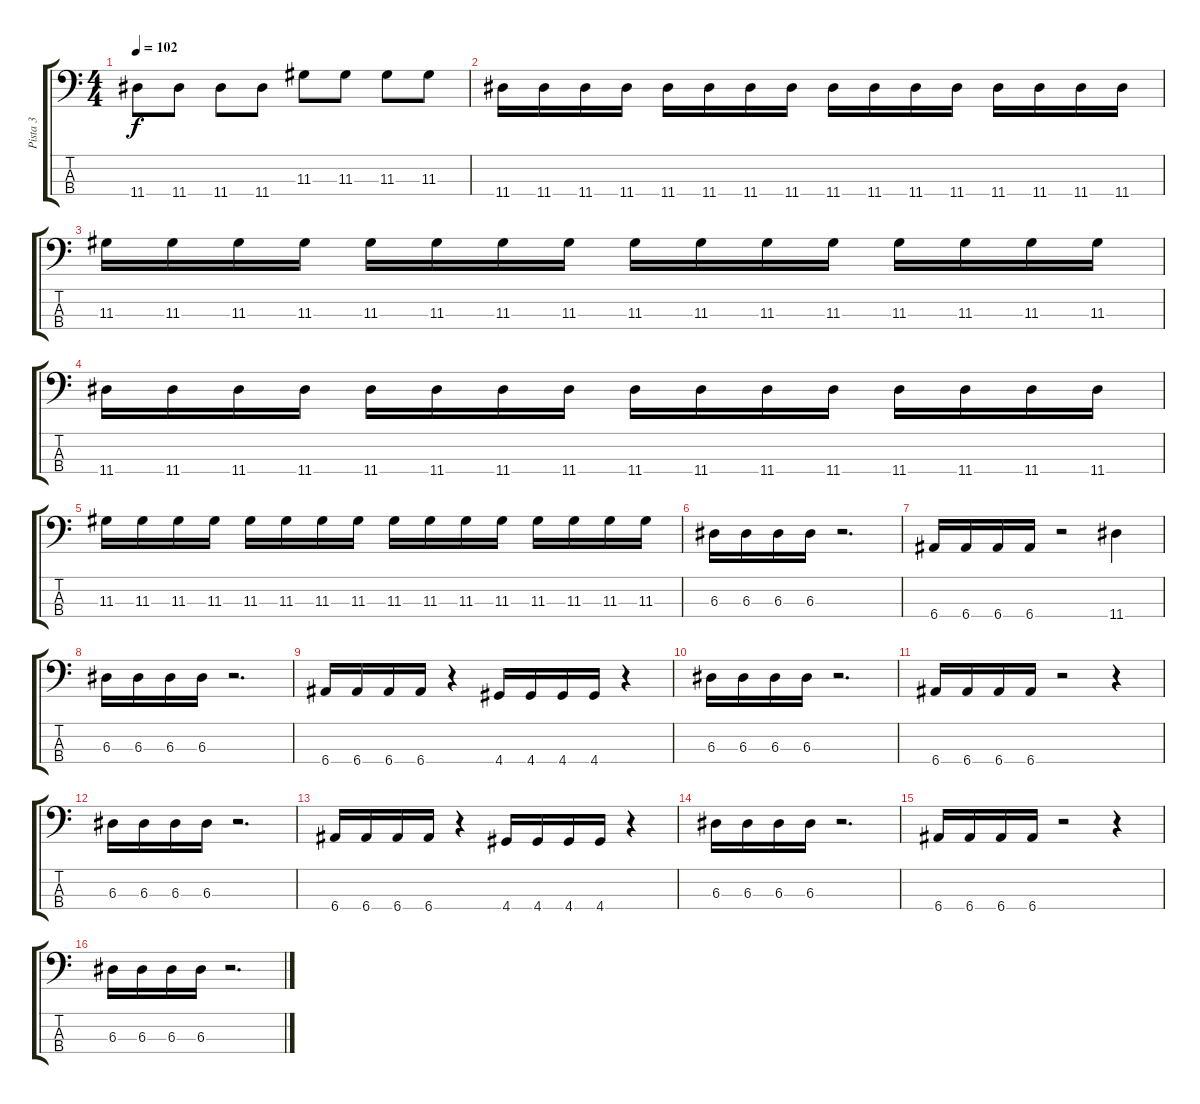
\track ("Pista 3" "Pista 3") {instrument electricbassfinger}
\staff {score tabs}
\tuning (G2 D2 A1 E1) {hide}
\ts (4 4)
\tempo 102
\clef f4
\ks c
11.4.8{dy f} 11.4.8 11.4.8 11.4.8 11.3.8 11.3.8 11.3.8 11.3.8 |
11.4.16 11.4.16 11.4.16 11.4.16 11.4.16 11.4.16 11.4.16 11.4.16 11.4.16 11.4.16 11.4.16 11.4.16 11.4.16 11.4.16 11.4.16 11.4.16 |
11.3.16 11.3.16 11.3.16 11.3.16 11.3.16 11.3.16 11.3.16 11.3.16 11.3.16 11.3.16 11.3.16 11.3.16 11.3.16 11.3.16 11.3.16 11.3.16 |
11.4.16 11.4.16 11.4.16 11.4.16 11.4.16 11.4.16 11.4.16 11.4.16 11.4.16 11.4.16 11.4.16 11.4.16 11.4.16 11.4.16 11.4.16 11.4.16 |
11.3.16 11.3.16 11.3.16 11.3.16 11.3.16 11.3.16 11.3.16 11.3.16 11.3.16 11.3.16 11.3.16 11.3.16 11.3.16 11.3.16 11.3.16 11.3.16 |
6.3.16 6.3.16 6.3.16 6.3.16 r.2{d} |
6.4.16 6.4.16 6.4.16 6.4.16 r.2 11.4.4 |
6.3.16 6.3.16 6.3.16 6.3.16 r.2{d} |
6.4.16 6.4.16 6.4.16 6.4.16 r.4 4.4.16 4.4.16 4.4.16 4.4.16 r.4 |
6.3.16 6.3.16 6.3.16 6.3.16 r.2{d} |
6.4.16 6.4.16 6.4.16 6.4.16 r.2 r.4 |
6.3.16 6.3.16 6.3.16 6.3.16 r.2{d} |
6.4.16 6.4.16 6.4.16 6.4.16 r.4 4.4.16 4.4.16 4.4.16 4.4.16 r.4 |
6.3.16 6.3.16 6.3.16 6.3.16 r.2{d} |
6.4.16 6.4.16 6.4.16 6.4.16 r.2 r.4 |
6.3.16 6.3.16 6.3.16 6.3.16 r.2{d}
